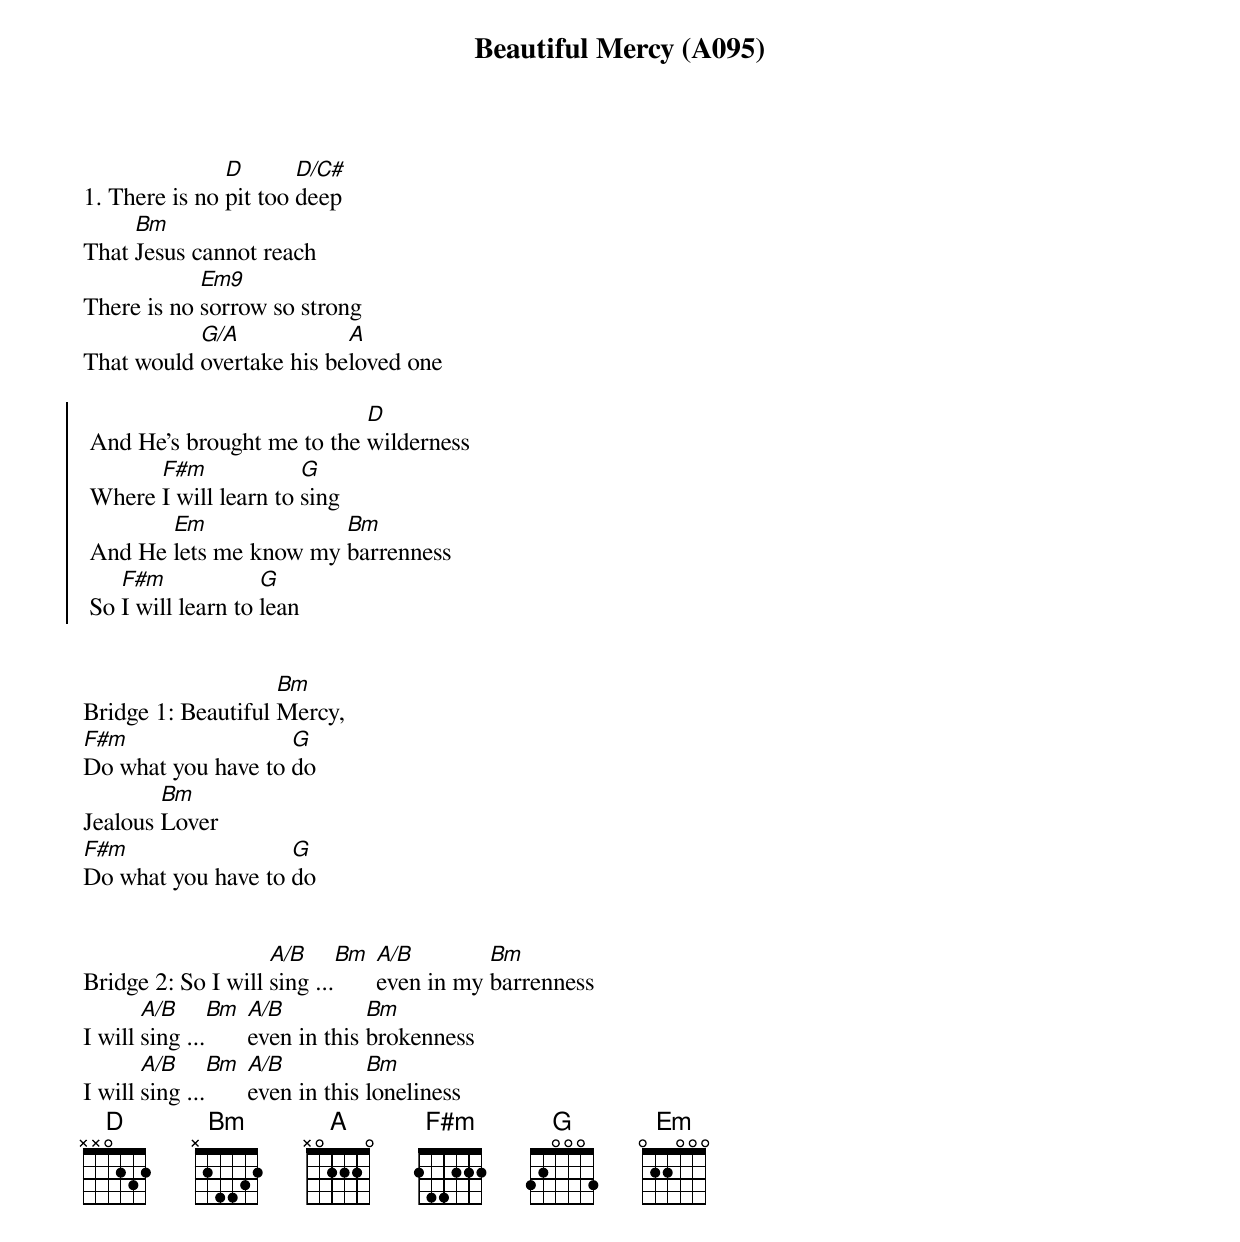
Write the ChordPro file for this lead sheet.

{title: Beautiful Mercy (A095)}
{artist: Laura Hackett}

1. There is no [D]pit too [D/C#]deep
That [Bm]Jesus cannot reach
There is no [Em9]sorrow so strong
That would [G/A]overtake his be[A]loved one

{soc}
 And He's brought me to the [D]wilderness
 Where [F#m]I will learn to [G]sing
 And He [Em]lets me know my [Bm]barrenness
 So [F#m]I will learn to [G]lean
 {eoc}


Bridge 1: Beautiful [Bm]Mercy,
[F#m]Do what you have to [G]do
Jealous [Bm]Lover
[F#m]Do what you have to [G]do


Bridge 2: So I will [A/B]sing ...[Bm] [A/B]even in my [Bm]barrenness
I will [A/B]sing ...[Bm] [A/B]even in this [Bm]brokenness
I will [A/B]sing ...[Bm] [A/B]even in this [Bm]loneliness
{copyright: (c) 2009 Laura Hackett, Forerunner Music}
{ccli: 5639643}
